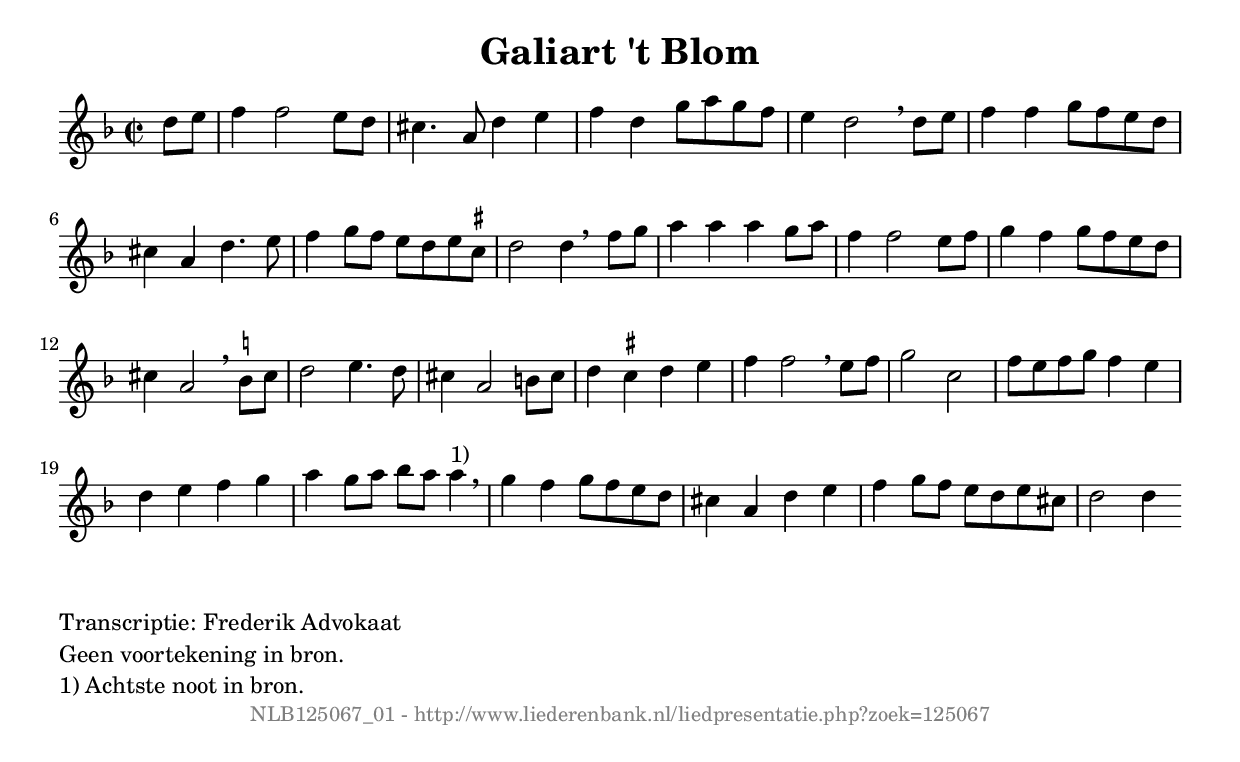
%
% produced by wce2krn 1.64 (7 June 2014)
%
\version"2.16"
#(append! paper-alist '(("long" . (cons (* 210 mm) (* 2000 mm)))))
#(set-default-paper-size "long")
sb = {\breathe}
mBreak = {\breathe }
bBreak = {\breathe }
x = {\once\override NoteHead #'style = #'cross }
gl=\glissando
itime={\override Staff.TimeSignature #'stencil = ##f }
ficta = {\once\set suggestAccidentals = ##t}
fine = {\once\override Score.RehearsalMark #'self-alignment-X = #1 \mark \markup {\italic{Fine}}}
dc = {\once\override Score.RehearsalMark #'self-alignment-X = #1 \mark \markup {\italic{D.C.}}}
dcf = {\once\override Score.RehearsalMark #'self-alignment-X = #1 \mark \markup {\italic{D.C. al Fine}}}
dcc = {\once\override Score.RehearsalMark #'self-alignment-X = #1 \mark \markup {\italic{D.C. al Coda}}}
ds = {\once\override Score.RehearsalMark #'self-alignment-X = #1 \mark \markup {\italic{D.S.}}}
dsf = {\once\override Score.RehearsalMark #'self-alignment-X = #1 \mark \markup {\italic{D.S. al Fine}}}
dsc = {\once\override Score.RehearsalMark #'self-alignment-X = #1 \mark \markup {\italic{D.S. al Coda}}}
pv = {\set Score.repeatCommands = #'((volta "1"))}
sv = {\set Score.repeatCommands = #'((volta "2"))}
tv = {\set Score.repeatCommands = #'((volta "3"))}
qv = {\set Score.repeatCommands = #'((volta "4"))}
xv = {\set Score.repeatCommands = #'((volta #f))}
\header{ tagline = ""
title = "Galiart 't Blom"
}
\score {{
\key d \minor
\relative g'
{
\set melismaBusyProperties = #'()
\partial 32*8
\time 2/2
\tempo 4=120
\override Score.MetronomeMark #'transparent = ##t
\override Score.RehearsalMark #'break-visibility = #(vector #t #t #f)
d'8 e | f4 f2 e8 d cis4. a8 d4 e f d g8 a g f e4 d2 \sb d8 e f4 f g8 f e d cis4 a d4. e8 f4 g8 f e d e \ficta cis d2 d4 \bar ":|:" \bBreak
f8 g | a4 a a g8 a f4 f2 e8 f g4 f g8 f e d cis4 a2 \sb \ficta b8 cis d2 e4. d8 cis4 a2 b8 cis d4 \ficta cis d e f f2 \mBreak
e8 f g2 c, f8 e f g f4 e d e f g a g8 a \ficta bes a a4^"1)" \sb g f g8 f e d cis4 a d e f g8 f e d e cis d2 d4 \bar ":|"
 }}
 \midi { }
 \layout {
            indent = 0.0\cm
}
}
\markup { \wordwrap-string #" 
Transcriptie: Frederik Advokaat

Geen voortekening in bron.

1) Achtste noot in bron.
"}
\markup { \vspace #0 } \markup { \with-color #grey \fill-line { \center-column { \smaller "NLB125067_01 - http://www.liederenbank.nl/liedpresentatie.php?zoek=125067" } } }
